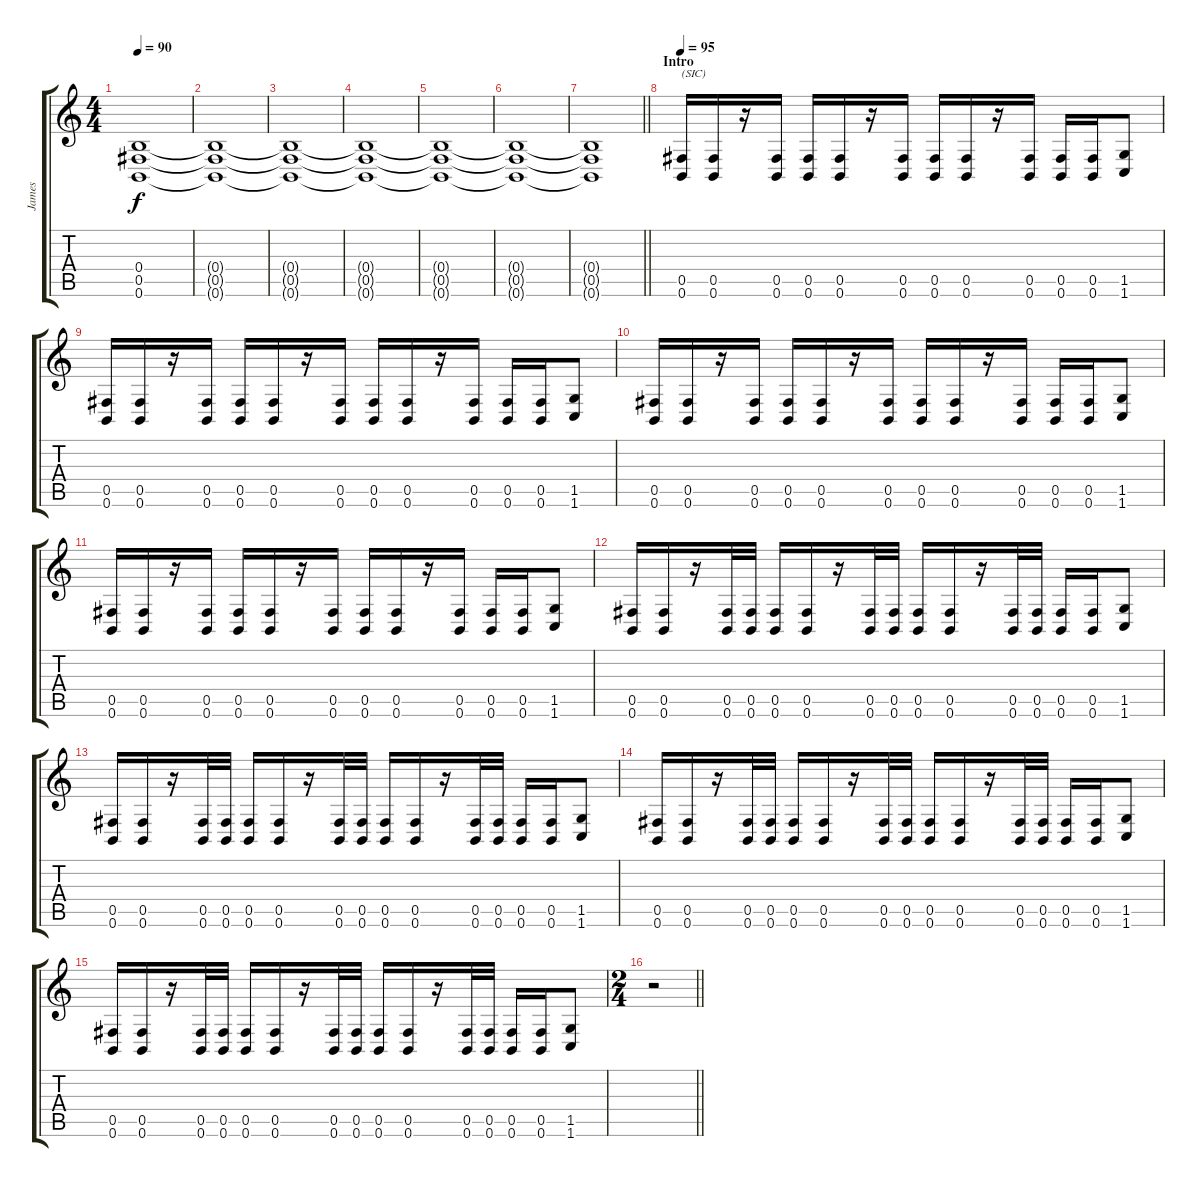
\track ("James " "James ") {instrument distortionguitar}
\staff {score tabs}
\tuning (Db4 Ab3 E3 B2 Gb2 B1) {hide}
\ts (4 4)
\tempo 90
\clef g2
\ks c
(0.4 0.5 0.6).1{dy f} |
(0.4{t} 0.5{t} 0.6{t}).1 |
(0.4{t} 0.5{t} 0.6{t}).1 |
(0.4{t} 0.5{t} 0.6{t}).1 |
(0.4{t} 0.5{t} 0.6{t}).1 |
(0.4{t} 0.5{t} 0.6{t}).1 |
\barLineRight lightlight
(0.4{t} 0.5{t} 0.6{t}).1 |
\section ("" "Intro")
\tempo 95
(0.5 0.6).16{txt "(SIC)"} (0.5 0.6).16 r.16 (0.5 0.6).16 (0.5 0.6).16 (0.5 0.6).16 r.16 (0.5 0.6).16 (0.5 0.6).16 (0.5 0.6).16 r.16 (0.5 0.6).16 (0.5 0.6).16 (0.5 0.6).16 (1.5 1.6).8 |
(0.5 0.6).16 (0.5 0.6).16 r.16 (0.5 0.6).16 (0.5 0.6).16 (0.5 0.6).16 r.16 (0.5 0.6).16 (0.5 0.6).16 (0.5 0.6).16 r.16 (0.5 0.6).16 (0.5 0.6).16 (0.5 0.6).16 (1.5 1.6).8 |
(0.5 0.6).16 (0.5 0.6).16 r.16 (0.5 0.6).16 (0.5 0.6).16 (0.5 0.6).16 r.16 (0.5 0.6).16 (0.5 0.6).16 (0.5 0.6).16 r.16 (0.5 0.6).16 (0.5 0.6).16 (0.5 0.6).16 (1.5 1.6).8 |
(0.5 0.6).16 (0.5 0.6).16 r.16 (0.5 0.6).16 (0.5 0.6).16 (0.5 0.6).16 r.16 (0.5 0.6).16 (0.5 0.6).16 (0.5 0.6).16 r.16 (0.5 0.6).16 (0.5 0.6).16 (0.5 0.6).16 (1.5 1.6).8 |
(0.5 0.6).16 (0.5 0.6).16 r.16 (0.5 0.6).32 (0.5 0.6).32 (0.5 0.6).16 (0.5 0.6).16 r.16 (0.5 0.6).32 (0.5 0.6).32 (0.5 0.6).16 (0.5 0.6).16 r.16 (0.5 0.6).32 (0.5 0.6).32 (0.5 0.6).16 (0.5 0.6).16 (1.5 1.6).8 |
(0.5 0.6).16 (0.5 0.6).16 r.16 (0.5 0.6).32 (0.5 0.6).32 (0.5 0.6).16 (0.5 0.6).16 r.16 (0.5 0.6).32 (0.5 0.6).32 (0.5 0.6).16 (0.5 0.6).16 r.16 (0.5 0.6).32 (0.5 0.6).32 (0.5 0.6).16 (0.5 0.6).16 (1.5 1.6).8 |
(0.5 0.6).16 (0.5 0.6).16 r.16 (0.5 0.6).32 (0.5 0.6).32 (0.5 0.6).16 (0.5 0.6).16 r.16 (0.5 0.6).32 (0.5 0.6).32 (0.5 0.6).16 (0.5 0.6).16 r.16 (0.5 0.6).32 (0.5 0.6).32 (0.5 0.6).16 (0.5 0.6).16 (1.5 1.6).8 |
(0.5 0.6).16 (0.5 0.6).16 r.16 (0.5 0.6).32 (0.5 0.6).32 (0.5 0.6).16 (0.5 0.6).16 r.16 (0.5 0.6).32 (0.5 0.6).32 (0.5 0.6).16 (0.5 0.6).16 r.16 (0.5 0.6).32 (0.5 0.6).32 (0.5 0.6).16 (0.5 0.6).16 (1.5 1.6).8 |
\ts (2 4)
\barLineRight lightlight
r.2
